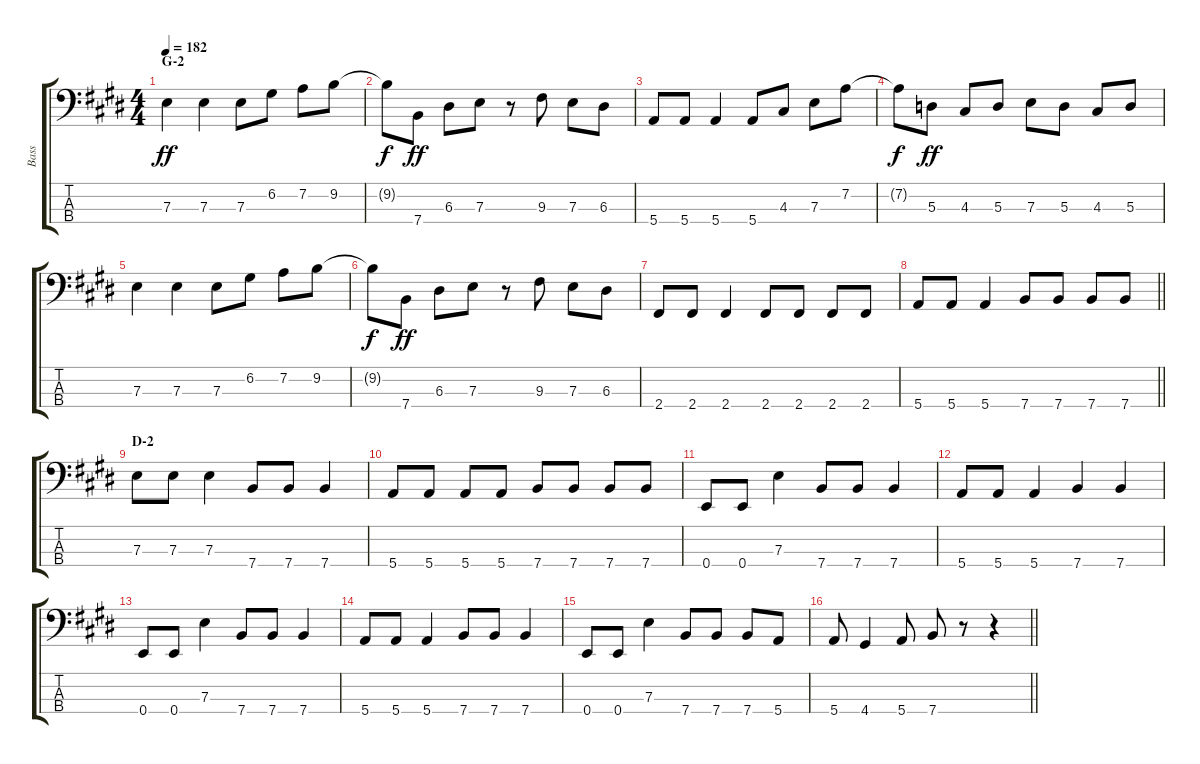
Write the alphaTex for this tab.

\track ("Bass" "Bass") {instrument electricbassfinger}
\staff {score tabs}
\tuning (G2 D2 A1 E1) {hide}
\ts (4 4)
\section ("" "G-2")
\tempo 182
\clef f4
\ks e
7.3.4{dy ff} 7.3.4 7.3.8 6.2.8 7.2.8 9.2.8 |
9.2{t}.8{dy f} 7.4.8{dy ff} 6.3.8 7.3.8 r.8 9.3.8 7.3.8 6.3.8 |
5.4.8 5.4.8 5.4.4 5.4.8 4.3.8 7.3.8 7.2.8 |
7.2{t}.8{dy f} 5.3.8{dy ff} 4.3.8 5.3.8 7.3.8 5.3.8 4.3.8 5.3.8 |
7.3.4 7.3.4 7.3.8 6.2.8 7.2.8 9.2.8 |
9.2{t}.8{dy f} 7.4.8{dy ff} 6.3.8 7.3.8 r.8 9.3.8 7.3.8 6.3.8 |
2.4.8 2.4.8 2.4.4 2.4.8 2.4.8 2.4.8 2.4.8 |
\barLineRight lightlight
5.4.8 5.4.8 5.4.4 7.4.8 7.4.8 7.4.8 7.4.8 |
\section ("" "D-2")
7.3.8 7.3.8 7.3.4 7.4.8 7.4.8 7.4.4 |
5.4.8 5.4.8 5.4.8 5.4.8 7.4.8 7.4.8 7.4.8 7.4.8 |
0.4.8 0.4.8 7.3.4 7.4.8 7.4.8 7.4.4 |
5.4.8 5.4.8 5.4.4 7.4.4 7.4.4 |
0.4.8 0.4.8 7.3.4 7.4.8 7.4.8 7.4.4 |
5.4.8 5.4.8 5.4.4 7.4.8 7.4.8 7.4.4 |
0.4.8 0.4.8 7.3.4 7.4.8 7.4.8 7.4.8 5.4.8 |
\barLineRight lightlight
5.4.8 4.4.4 5.4.8 7.4.8 r.8 r.4
